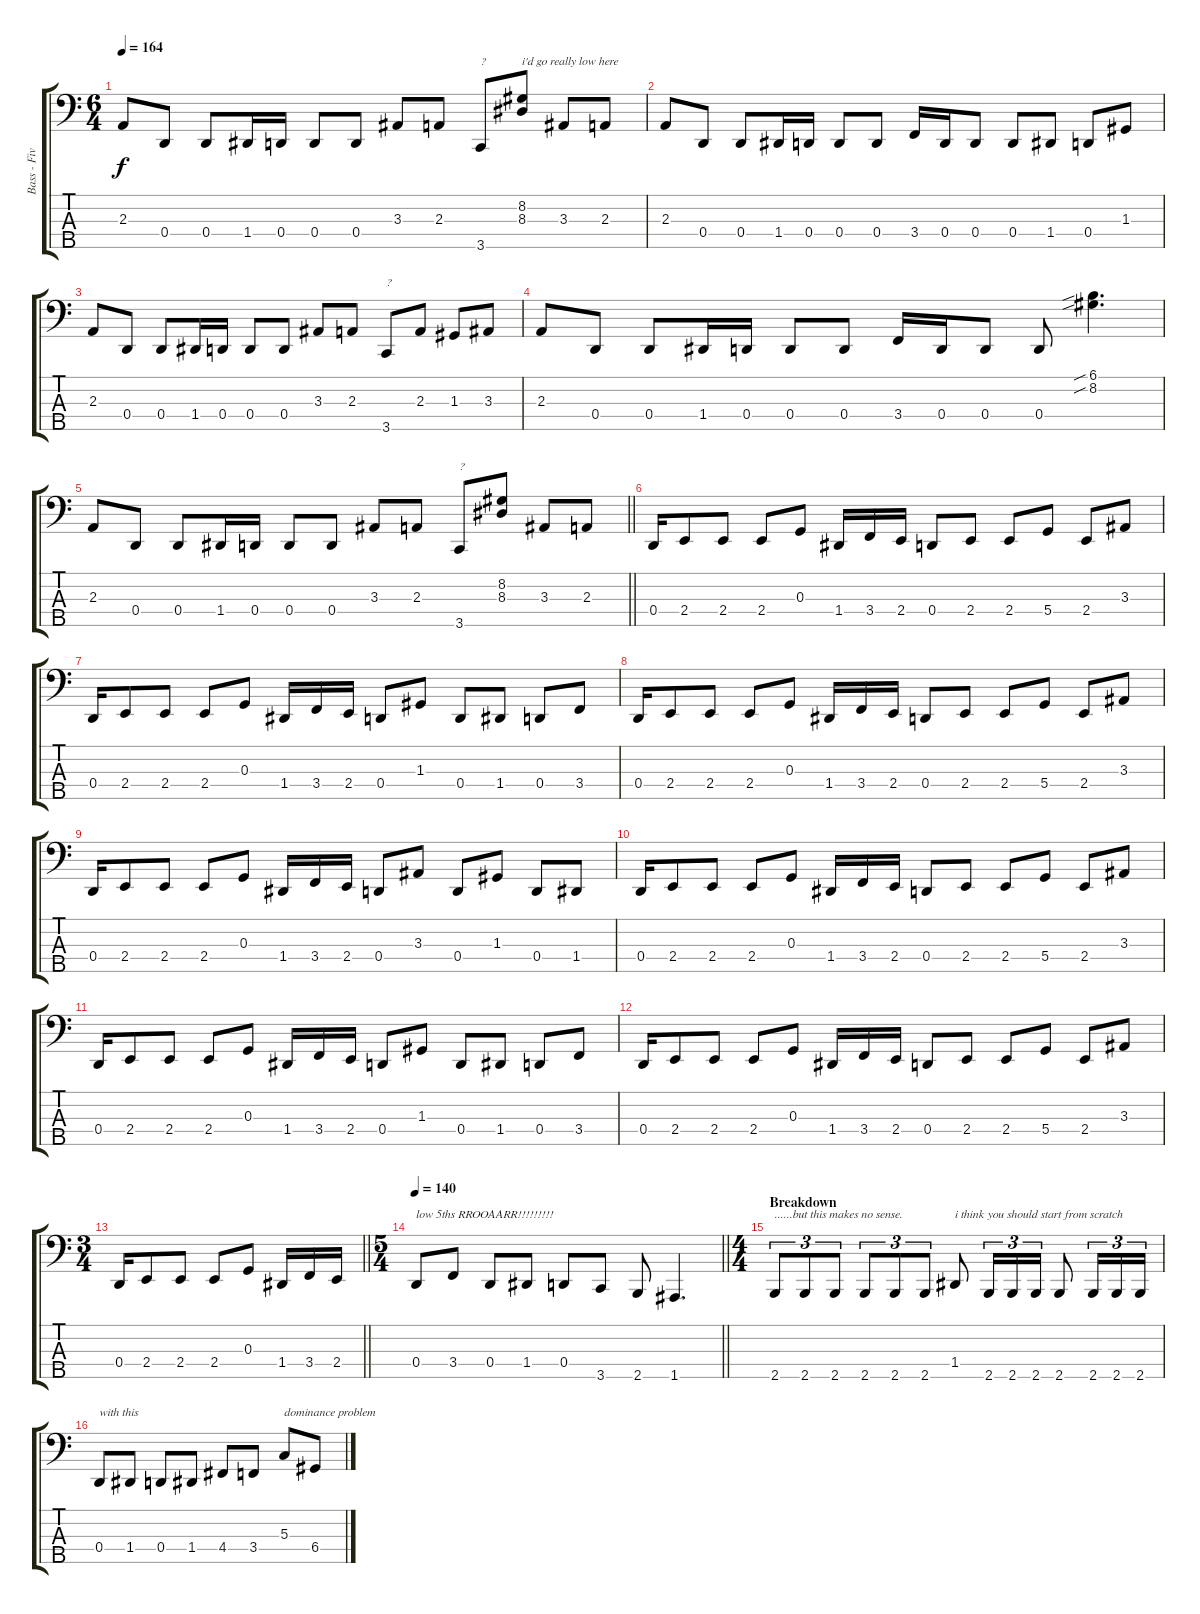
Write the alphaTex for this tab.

\track ("Bass - Five String" "Bass - Fiv") {instrument electricbassfinger}
\staff {score tabs}
\tuning (F2 C2 G1 D1 A0) {hide}
\ts (6 4)
\tempo 164
\clef f4
\ks c
2.3.8{dy f} 0.4.8 0.4.8 1.4.16 0.4.16 0.4.8 0.4.8 3.3.8 2.3.8 3.5.8{txt "?"} (8.2 8.3).8{txt "i'd go really low here"} 3.3.8 2.3.8 |
2.3.8 0.4.8 0.4.8 1.4.16 0.4.16 0.4.8 0.4.8 3.4.16 0.4.16 0.4.8 0.4.8 1.4.8 0.4.8 1.3.8 |
2.3.8 0.4.8 0.4.8 1.4.16 0.4.16 0.4.8 0.4.8 3.3.8 2.3.8 3.5.8{txt "?"} 2.3.8 1.3.8 3.3.8 |
2.3.8 0.4.8 0.4.8 1.4.16 0.4.16 0.4.8 0.4.8 3.4.16 0.4.16 0.4.8 0.4.8 (6.1{sib} 8.2{sib}).4{d} |
\barLineRight lightlight
2.3.8 0.4.8 0.4.8 1.4.16 0.4.16 0.4.8 0.4.8 3.3.8 2.3.8 3.5.8{txt "?"} (8.2 8.3).8 3.3.8 2.3.8 |
\section ("" "")
0.4.16 2.4.8 2.4.8 2.4.8 0.3.8 1.4.16 3.4.16 2.4.16 0.4.8 2.4.8 2.4.8 5.4.8 2.4.8 3.3.8 |
0.4.16 2.4.8 2.4.8 2.4.8 0.3.8 1.4.16 3.4.16 2.4.16 0.4.8 1.3.8 0.4.8 1.4.8 0.4.8 3.4.8 |
0.4.16 2.4.8 2.4.8 2.4.8 0.3.8 1.4.16 3.4.16 2.4.16 0.4.8 2.4.8 2.4.8 5.4.8 2.4.8 3.3.8 |
0.4.16 2.4.8 2.4.8 2.4.8 0.3.8 1.4.16 3.4.16 2.4.16 0.4.8 3.3.8 0.4.8 1.3.8 0.4.8 1.4.8 |
0.4.16 2.4.8 2.4.8 2.4.8 0.3.8 1.4.16 3.4.16 2.4.16 0.4.8 2.4.8 2.4.8 5.4.8 2.4.8 3.3.8 |
0.4.16 2.4.8 2.4.8 2.4.8 0.3.8 1.4.16 3.4.16 2.4.16 0.4.8 1.3.8 0.4.8 1.4.8 0.4.8 3.4.8 |
0.4.16 2.4.8 2.4.8 2.4.8 0.3.8 1.4.16 3.4.16 2.4.16 0.4.8 2.4.8 2.4.8 5.4.8 2.4.8 3.3.8 |
\ts (3 4)
\barLineRight lightlight
0.4.16 2.4.8 2.4.8 2.4.8 0.3.8 1.4.16 3.4.16 2.4.16 |
\ts (5 4)
\section ("" "")
\tempo 140
\barLineRight lightlight
0.4.8{txt "low 5ths RROOAARR!!!!!!!!!"} 3.4.8 0.4.8 1.4.8 0.4.8 3.5.8 2.5.8 1.5.4{d} |
\ts (4 4)
\section ("" "Breakdown")
2.5.8{tu (3 2) txt "......but this makes no sense."} 2.5.8{tu (3 2)} 2.5.8{tu (3 2)} 2.5.8{tu (3 2)} 2.5.8{tu (3 2)} 2.5.8{tu (3 2)} 1.4.8{txt "i think you should start from scratch"} 2.5.16{tu (3 2)} 2.5.16{tu (3 2)} 2.5.16{tu (3 2)} 2.5.8 2.5.16{tu (3 2)} 2.5.16{tu (3 2)} 2.5.16{tu (3 2)} |
0.4.8{txt "with this"} 1.4.8 0.4.8 1.4.8 4.4.8 3.4.8 5.3.8{txt "dominance problem"} 6.4.8
